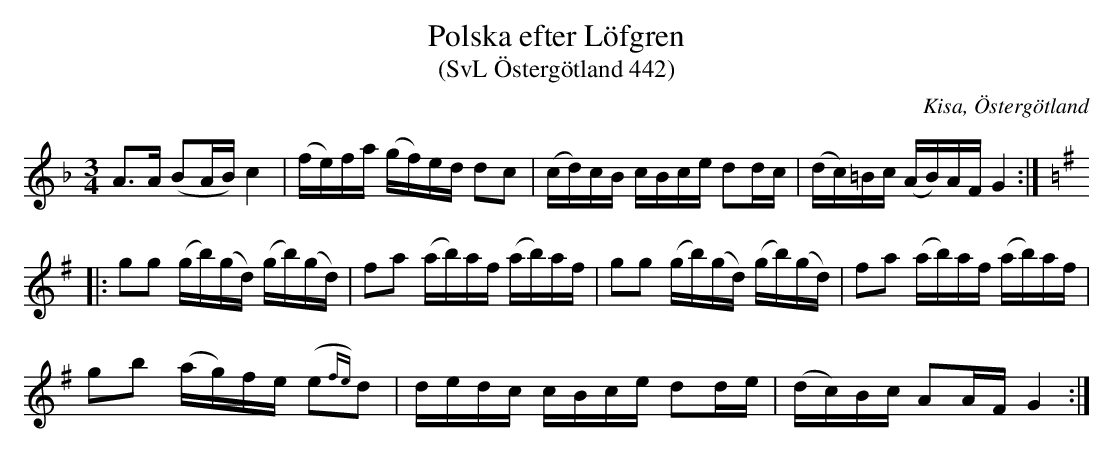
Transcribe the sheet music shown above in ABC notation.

X:1
T:Polska efter Löfgren
T:(SvL Östergötland 442)
O:Kisa, Östergötland
M:3/4
L:1/16
K:Gdor
A3A (B2AB) c4|(fe)fa (gf)ed d2c2|(cd)cB cBce d2dc|(dc)=Bc (AB)AF G4:|
K:G
|:g2g2 (gb)(gd) (gb)(gd)|f2a2 (ab)af  (ab)af|g2g2 (gb)(gd) (gb)(gd)|f2a2 (ab)af  (ab)af|
g2b2 (ag)fe (e2{fe})d2|dedc cBce d2de|(dc)Bc A2AF G4:|
